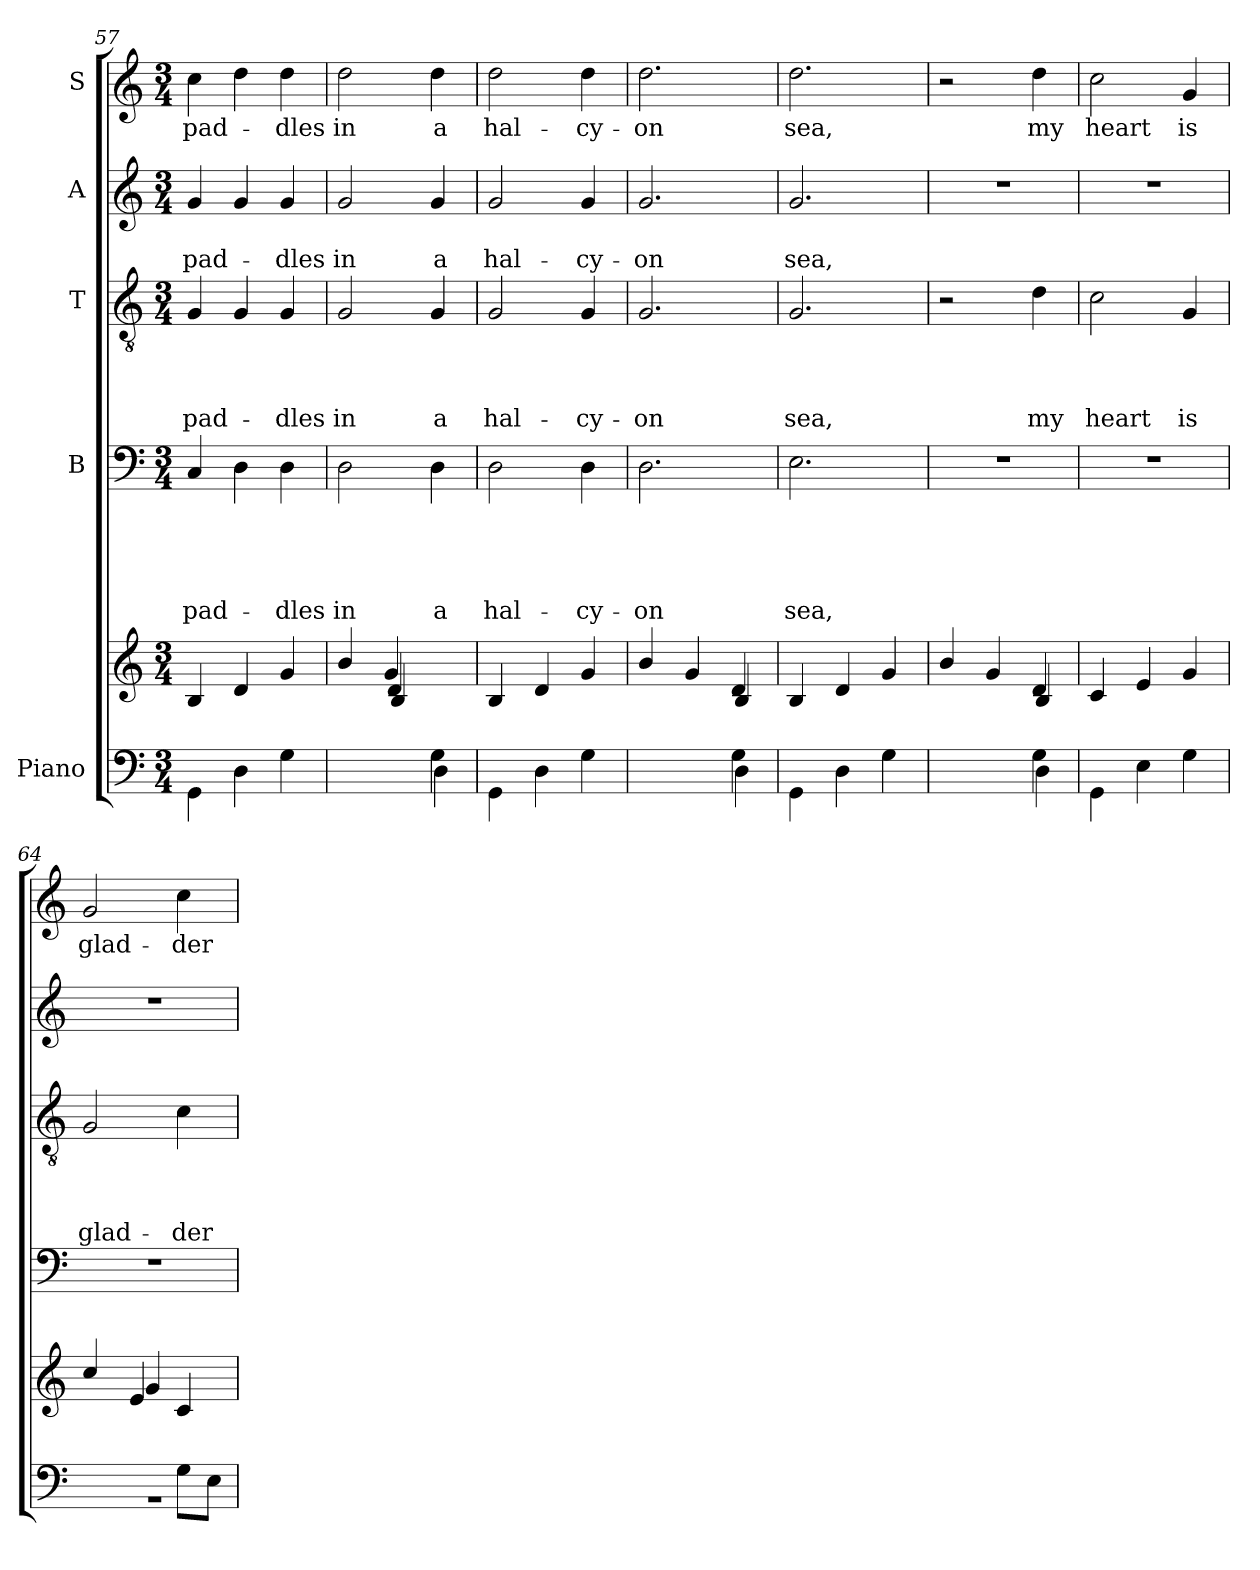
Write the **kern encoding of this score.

**kern	**kern	**kern	**text	**text	**text	**text	**text	**kern	**text	**text	**text	**text	**kern	**text	**text	**kern	**text
*part5	*part5	*part4	*part4	*part4	*part4	*part4	*part4	*part3	*part3	*part3	*part3	*part3	*part2	*part2	*part2	*part1	*part1
*staff6	*staff5	*staff4	*staff4	*staff4	*staff4	*staff4	*staff4	*staff3	*staff3	*staff3	*staff3	*staff3	*staff2	*staff2	*staff2	*staff1	*staff1
*I"Piano	*	*I"B	*	*	*	*	*	*I"T	*	*	*	*	*I"A	*	*	*I"S	*
*clefF4	*clefG2	*clefF4	*	*	*	*	*	*clefGv2	*	*	*	*	*clefG2	*	*	*clefG2	*
*k[]	*k[]	*k[]	*	*	*	*	*	*k[]	*	*	*	*	*k[]	*	*	*k[]	*
*C:	*C:	*C:	*	*	*	*	*	*C:	*	*	*	*	*C:	*	*	*C:	*
*M3/4	*M3/4	*M3/4	*	*	*	*	*	*M3/4	*	*	*	*	*M3/4	*	*	*M3/4	*
=57	=57	=57	=57	=57	=57	=57	=57	=57	=57	=57	=57	=57	=57	=57	=57	=57	=57
!	!	!	!	!	!	!	!LO:LY:b	!	!	!	!	!LO:LY:b	!	!	!LO:LY:b	!	!LO:LY:b
4GG\	4B/	4C/	.	.	.	.	pad-	4G/	.	.	.	pad-	4g/	.	pad-	4cc\	pad-
4D\	4d/	4D\	.	.	.	.	.	4G/	.	.	.	.	4g/	.	.	4dd\	.
!	!	!	!	!	!	!	!LO:LY:b	!	!	!	!	!LO:LY:b	!	!	!LO:LY:b	!	!LO:LY:b
4G\	4g/	4D\	.	.	.	.	-dles	4G/	.	.	.	-dles	4g/	.	-dles	4dd\	-dles
=58	=58	=58	=58	=58	=58	=58	=58	=58	=58	=58	=58	=58	=58	=58	=58	=58	=58
*^	*^	*	*	*	*	*	*	*	*	*	*	*	*	*	*	*	*
*	*	*	*^	*	*	*	*	*	*	*	*	*	*	*	*	*	*	*	*
!	!	!	!	!	!	!	!	!	!	!LO:LY:b	!	!	!	!	!LO:LY:b	!	!	!LO:LY:b	!	!LO:LY:b
2ryy	2ryy	4b/	4ryy	4ryy	2D\	.	.	.	.	in	2G/	.	.	.	in	2g/	.	in	2dd\	in
.	.	4g/	4d/	4B/	.	.	.	.	.	.	.	.	.	.	.	.	.	.	.	.
!	!	!	!	!	!	!	!	!	!	!LO:LY:b	!	!	!	!	!LO:LY:b	!	!	!LO:LY:b	!	!LO:LY:b
4G\	4D\	4ryy	4ryy	4ryy	4D\	.	.	.	.	a	4G/	.	.	.	a	4g/	.	a	4dd\	a
=59	=59	=59	=59	=59	=59	=59	=59	=59	=59	=59	=59	=59	=59	=59	=59	=59	=59	=59	=59	=59
!	!	!	!	!	!	!	!	!	!	!LO:LY:b	!	!	!	!	!LO:LY:b	!	!	!LO:LY:b	!	!LO:LY:b
*v	*v	*	*	*	*	*	*	*	*	*	*	*	*	*	*	*	*	*	*	*
*	*v	*v	*v	*	*	*	*	*	*	*	*	*	*	*	*	*	*	*	*
4GG\	4B/	2D\	.	.	.	.	hal-	2G/	.	.	.	hal-	2g/	.	hal-	2dd\	hal-
4D\	4d/	.	.	.	.	.	.	.	.	.	.	.	.	.	.	.	.
!	!	!	!	!	!	!	!LO:LY:b	!	!	!	!	!LO:LY:b	!	!	!LO:LY:b	!	!LO:LY:b
4G\	4g/	4D\	.	.	.	.	-cy-	4G/	.	.	.	-cy-	4g/	.	-cy-	4dd\	-cy-
=60	=60	=60	=60	=60	=60	=60	=60	=60	=60	=60	=60	=60	=60	=60	=60	=60	=60
*^	*^	*	*	*	*	*	*	*	*	*	*	*	*	*	*	*	*
!	!	!	!	!	!	!	!	!	!LO:LY:b	!	!	!	!	!LO:LY:b	!	!	!LO:LY:b	!	!LO:LY:b
2ryy	2ryy	4b/	2ryy	2.D\	.	.	.	.	-on	2.G/	.	.	.	-on	2.g/	.	-on	2.dd\	-on
.	.	4g/	.	.	.	.	.	.	.	.	.	.	.	.	.	.	.	.	.
4G\	4D\	4d/	4B/	.	.	.	.	.	.	.	.	.	.	.	.	.	.	.	.
=61	=61	=61	=61	=61	=61	=61	=61	=61	=61	=61	=61	=61	=61	=61	=61	=61	=61	=61	=61
!	!	!	!	!	!	!	!	!	!LO:LY:b	!	!	!	!	!LO:LY:b	!	!	!LO:LY:b	!	!LO:LY:b
*v	*v	*	*	*	*	*	*	*	*	*	*	*	*	*	*	*	*	*	*
*	*v	*v	*	*	*	*	*	*	*	*	*	*	*	*	*	*	*	*
4GG\	4B/	2.E\	.	.	.	.	sea,	2.G/	.	.	.	sea,	2.g/	.	sea,	2.dd\	sea,
4D\	4d/	.	.	.	.	.	.	.	.	.	.	.	.	.	.	.	.
4G\	4g/	.	.	.	.	.	.	.	.	.	.	.	.	.	.	.	.
=62	=62	=62	=62	=62	=62	=62	=62	=62	=62	=62	=62	=62	=62	=62	=62	=62	=62
*^	*^	*	*	*	*	*	*	*	*	*	*	*	*	*	*	*	*
!	!	!	!	!LO:N:vis=1	!	!	!	!	!	!	!	!	!	!	!LO:N:vis=1	!	!	!	!
2ryy	2ryy	4b/	2ryy	2.r	.	.	.	.	.	2r	.	.	.	.	2.r	.	.	2r	.
.	.	4g/	.	.	.	.	.	.	.	.	.	.	.	.	.	.	.	.	.
!	!	!	!	!	!	!	!	!	!	!	!	!	!	!LO:LY:b	!	!	!	!	!LO:LY:b
4G\	4D\	4d/	4B/	.	.	.	.	.	.	4d\	.	.	.	my	.	.	.	4dd\	my
=63	=63	=63	=63	=63	=63	=63	=63	=63	=63	=63	=63	=63	=63	=63	=63	=63	=63	=63	=63
!	!	!	!	!LO:N:vis=1	!	!	!	!	!	!	!	!	!	!LO:LY:b	!LO:N:vis=1	!	!	!	!LO:LY:b
*v	*v	*	*	*	*	*	*	*	*	*	*	*	*	*	*	*	*	*	*
*	*v	*v	*	*	*	*	*	*	*	*	*	*	*	*	*	*	*	*
4GG\	4c/	2.r	.	.	.	.	.	2c\	.	.	.	heart	2.r	.	.	2cc\	heart
4E\	4e/	.	.	.	.	.	.	.	.	.	.	.	.	.	.	.	.
!	!	!	!	!	!	!	!	!	!	!	!	!LO:LY:b	!	!	!	!	!LO:LY:b
4G\	4g/	.	.	.	.	.	.	4G/	.	.	.	is	.	.	.	4g/	is
=64	=64	=64	=64	=64	=64	=64	=64	=64	=64	=64	=64	=64	=64	=64	=64	=64	=64
*^	*^	*	*	*	*	*	*	*	*	*	*	*	*	*	*	*	*
!	!	!	!	!LO:N:vis=1	!	!	!	!	!	!	!	!	!	!LO:LY:b	!LO:N:vis=1	!	!	!	!LO:LY:b
2ryy	2.r	4cc/	4ryy	2.r	.	.	.	.	.	2G/	.	.	.	glad-	2.r	.	.	2g/	glad-
.	.	4e/	4g/	.	.	.	.	.	.	.	.	.	.	.	.	.	.	.	.
!	!	!	!	!	!	!	!	!	!	!	!	!	!	!LO:LY:b	!	!	!	!	!LO:LY:b
8G\L	.	4ryy	4c/	.	.	.	.	.	.	4c\	.	.	.	-der	.	.	.	4cc\	-der
8E\J	.	.	.	.	.	.	.	.	.	.	.	.	.	.	.	.	.	.	.
*v	*v	*	*	*	*	*	*	*	*	*	*	*	*	*	*	*	*	*	*
*	*v	*v	*	*	*	*	*	*	*	*	*	*	*	*	*	*	*	*
=	=	=	=	=	=	=	=	=	=	=	=	=	=	=	=	=	=
*-	*-	*-	*-	*-	*-	*-	*-	*-	*-	*-	*-	*-	*-	*-	*-	*-	*-
